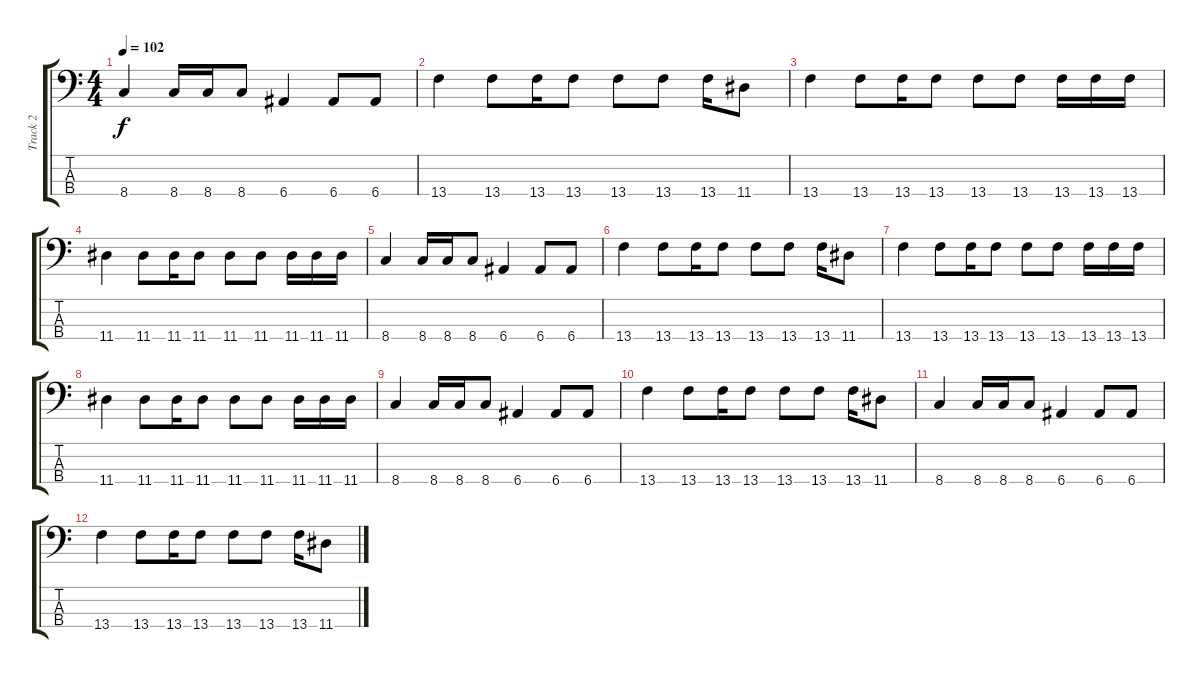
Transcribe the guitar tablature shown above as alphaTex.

\track ("Track 2" "Track 2") {instrument electricbassfinger}
\staff {score tabs}
\tuning (G2 D2 A1 E1) {hide}
\ts (4 4)
\tempo 102
\clef f4
\ks c
8.4.4{dy f} 8.4.16 8.4.16 8.4.8 6.4.4 6.4.8 6.4.8 |
13.4.4 13.4.8 13.4.16 13.4.8 13.4.8 13.4.8 13.4.16 11.4.8 |
13.4.4 13.4.8 13.4.16 13.4.8 13.4.8 13.4.8 13.4.16 13.4.16 13.4.16 |
11.4.4 11.4.8 11.4.16 11.4.8 11.4.8 11.4.8 11.4.16 11.4.16 11.4.16 |
8.4.4 8.4.16 8.4.16 8.4.8 6.4.4 6.4.8 6.4.8 |
13.4.4 13.4.8 13.4.16 13.4.8 13.4.8 13.4.8 13.4.16 11.4.8 |
13.4.4 13.4.8 13.4.16 13.4.8 13.4.8 13.4.8 13.4.16 13.4.16 13.4.16 |
11.4.4 11.4.8 11.4.16 11.4.8 11.4.8 11.4.8 11.4.16 11.4.16 11.4.16 |
8.4.4 8.4.16 8.4.16 8.4.8 6.4.4 6.4.8 6.4.8 |
13.4.4 13.4.8 13.4.16 13.4.8 13.4.8 13.4.8 13.4.16 11.4.8 |
8.4.4 8.4.16 8.4.16 8.4.8 6.4.4 6.4.8 6.4.8 |
13.4.4 13.4.8 13.4.16 13.4.8 13.4.8 13.4.8 13.4.16 11.4.8
